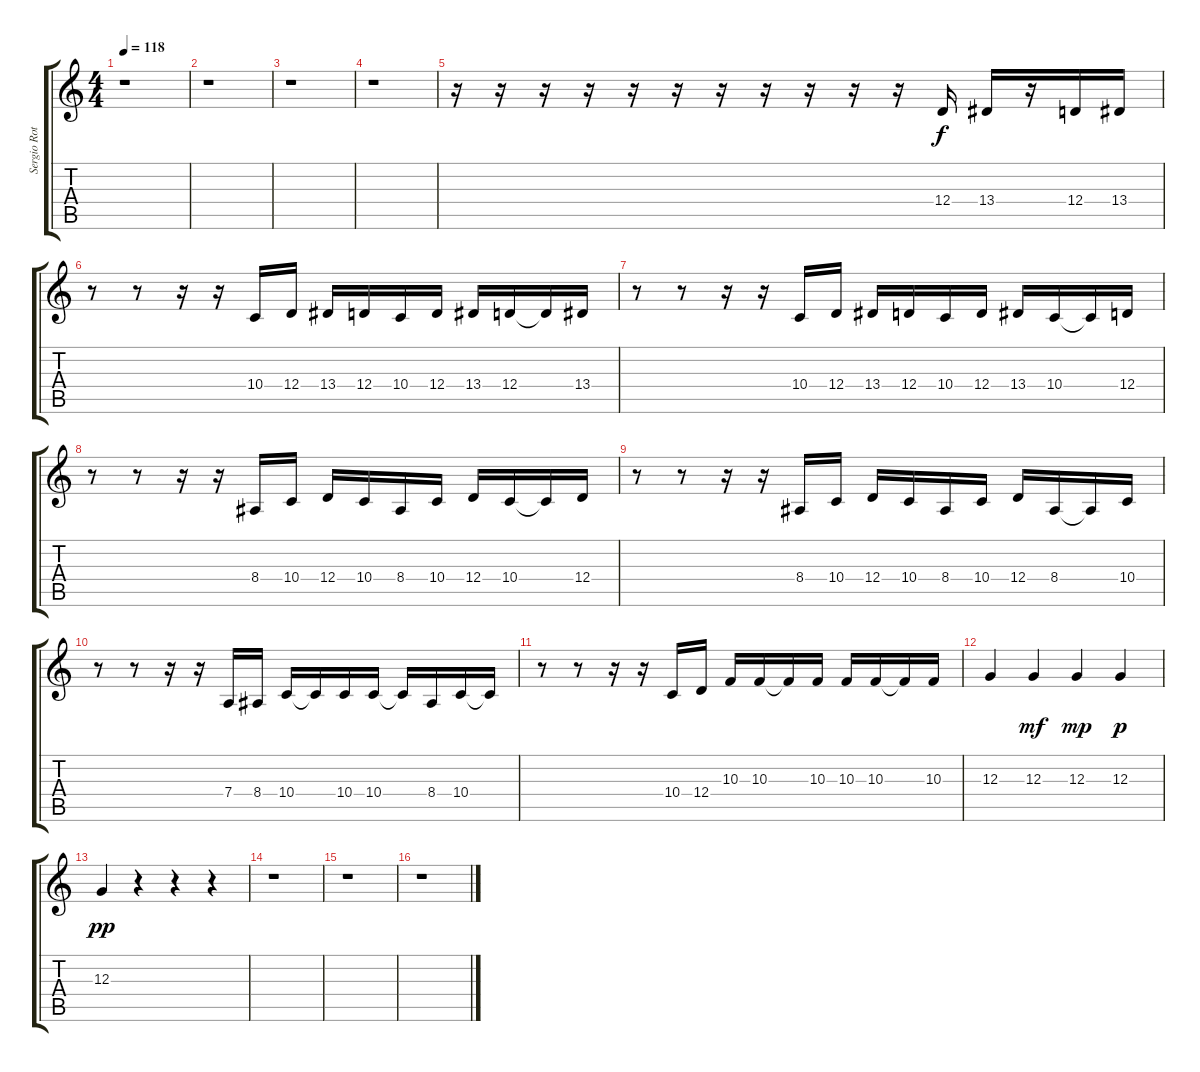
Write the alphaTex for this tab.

\track ("Sergio Rotman" "Sergio Rot") {instrument tenorsax}
\staff {score tabs}
\tuning (E4 B3 G3 D3 A2 E2) {hide}
\ts (4 4)
\tempo 118
\clef g2
\ks c
r.1{dy f instrument tenorsax} |
r.1 |
r.1 |
r.1 |
r.16 r.16 r.16 r.16 r.16 r.16 r.16 r.16 r.16 r.16 r.16 12.4.16 13.4.16 r.16 12.4.16 13.4.16 |
r.8 r.8 r.16 r.16 10.4.16 12.4.16 13.4.16 12.4.16 10.4.16 12.4.16 13.4.16 12.4.16 12.4{t}.16 13.4.16 |
r.8 r.8 r.16 r.16 10.4.16 12.4.16 13.4.16 12.4.16 10.4.16 12.4.16 13.4.16 10.4.16 10.4{t}.16 12.4.16 |
r.8 r.8 r.16 r.16 8.4.16 10.4.16 12.4.16 10.4.16 8.4.16 10.4.16 12.4.16 10.4.16 10.4{t}.16 12.4.16 |
r.8 r.8 r.16 r.16 8.4.16 10.4.16 12.4.16 10.4.16 8.4.16 10.4.16 12.4.16 8.4.16 8.4{t}.16 10.4.16 |
r.8 r.8 r.16 r.16 7.4.16 8.4.16 10.4.16 10.4{t}.16 10.4.16 10.4.16 10.4{t}.16 8.4.16 10.4.16 10.4{t}.16 |
r.8 r.8 r.16 r.16 10.4.16 12.4.16 10.3.16 10.3.16 10.3{t}.16 10.3.16 10.3.16 10.3.16 10.3{t}.16 10.3.16 |
12.3.4 12.3.4{dy mf} 12.3.4{dy mp} 12.3.4{dy p} |
12.3.4{dy pp} r.4 r.4 r.4 |
r.1 |
r.1 |
r.1
